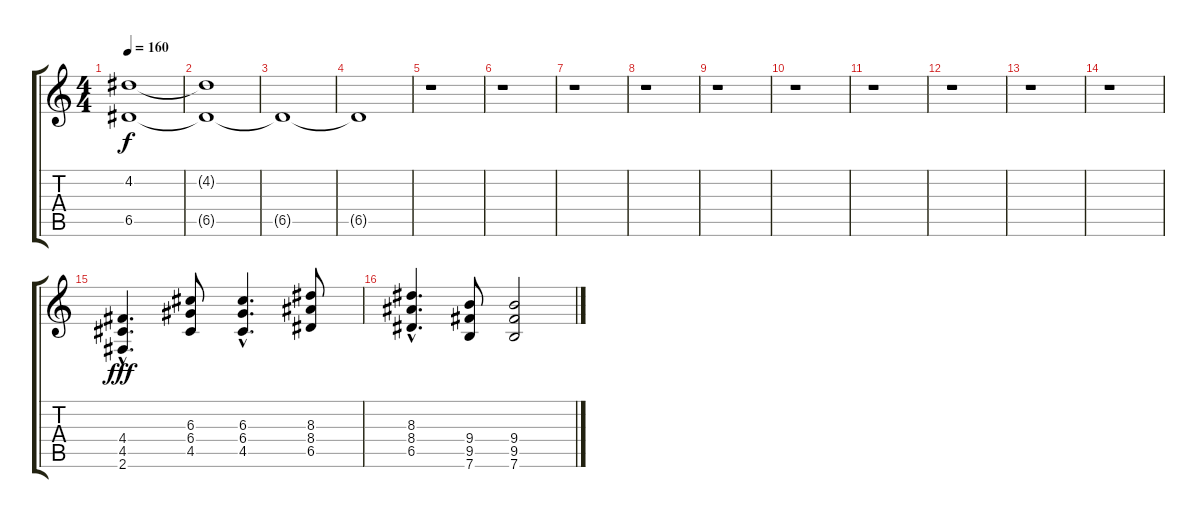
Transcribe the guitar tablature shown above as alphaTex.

\track "" {instrument distortionguitar}
\staff {score tabs}
\tuning (E4 B3 G3 D3 A2 E2) {hide}
\ts (4 4)
\tempo 160
\clef g2
\ks c
(4.2{t} 6.5{t}).1{dy f} |
(4.2{t} 6.5{t}).1 |
6.5{t}.1 |
6.5{t}.1 |
r.1 |
r.1 |
r.1 |
r.1 |
r.1 |
r.1 |
r.1 |
r.1 |
r.1 |
r.1 |
(4.4{hac} 4.5{hac} 2.6{hac}).4{d dy fff} (6.3 6.4 4.5).8 (6.3{hac} 6.4{hac} 4.5{hac}).4{d} (8.3 8.4 6.5).8 |
(8.3{hac} 8.4{hac} 6.5{hac}).4{d} (9.4 9.5 7.6).8 (9.4 9.5 7.6).2
